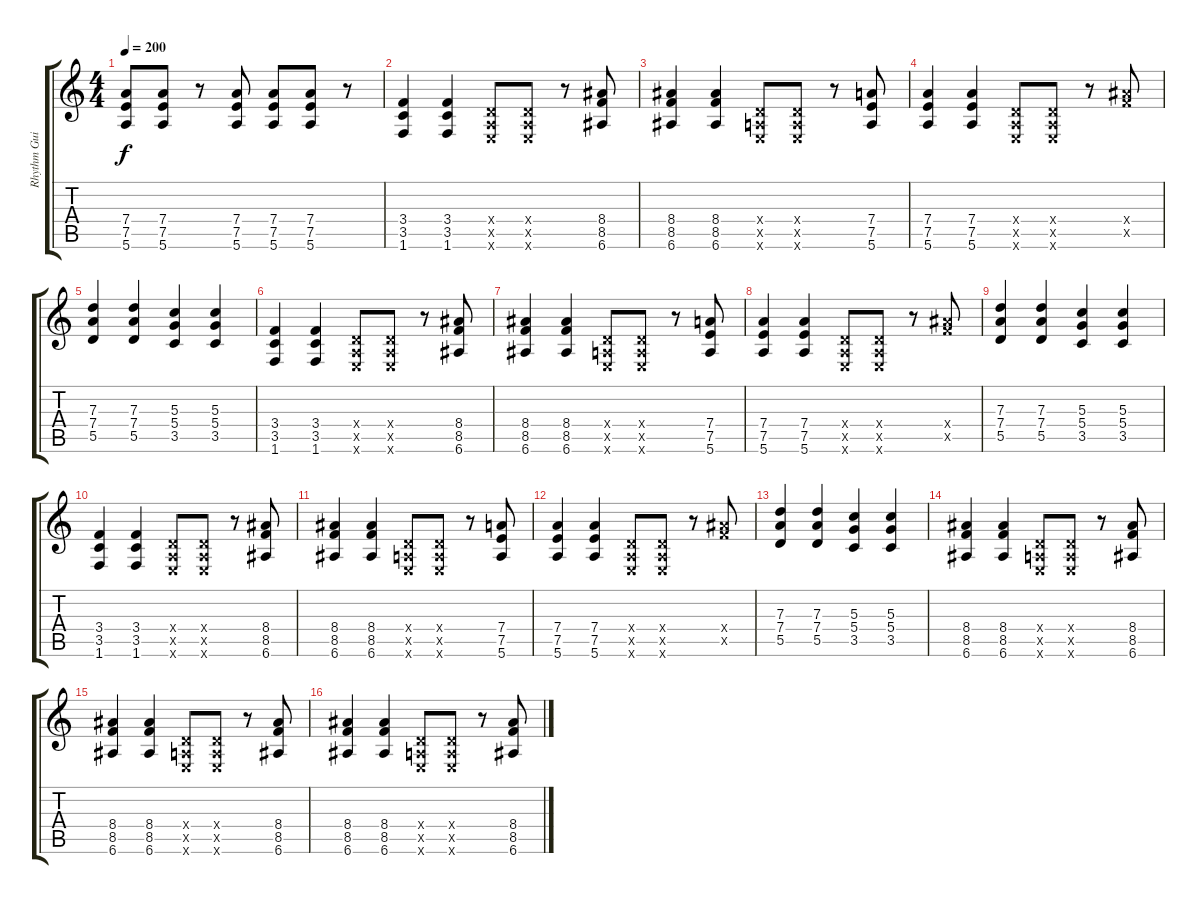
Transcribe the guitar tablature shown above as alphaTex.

\track ("Rhythm Guitar" "Rhythm Gui") {instrument distortionguitar}
\staff {score tabs}
\tuning (E4 B3 G3 D3 A2 E2) {hide}
\ts (4 4)
\tempo 200
\clef g2
\ks c
(7.4 7.5 5.6).8{dy f} (7.4 7.5 5.6).8 r.8 (7.4 7.5 5.6).8 (7.4 7.5 5.6).8 (7.4 7.5 5.6).8 r.8 |
(3.4 3.5 1.6).4 (3.4 3.5 1.6).4 (0.4{x} 0.5{x} 0.6{x}).8 (0.4{x} 0.5{x} 0.6{x}).8 r.8 (8.4 8.5 6.6).8 |
(8.4 8.5 6.6).4 (8.4 8.5 6.6).4 (0.4{x} 0.5{x} 0.6{x}).8 (0.4{x} 0.5{x} 0.6{x}).8 r.8 (7.4 7.5 5.6).8 |
(7.4 7.5 5.6).4 (7.4 7.5 5.6).4 (0.4{x} 0.5{x} 0.6{x}).8 (0.4{x} 0.5{x} 0.6{x}).8 r.8 (8.4{x} 8.5{x}).8 |
(7.3 7.4 5.5).4 (7.3 7.4 5.5).4 (5.3 5.4 3.5).4 (5.3 5.4 3.5).4 |
(3.4 3.5 1.6).4 (3.4 3.5 1.6).4 (0.4{x} 0.5{x} 0.6{x}).8 (0.4{x} 0.5{x} 0.6{x}).8 r.8 (8.4 8.5 6.6).8 |
(8.4 8.5 6.6).4 (8.4 8.5 6.6).4 (0.4{x} 0.5{x} 0.6{x}).8 (0.4{x} 0.5{x} 0.6{x}).8 r.8 (7.4 7.5 5.6).8 |
(7.4 7.5 5.6).4 (7.4 7.5 5.6).4 (0.4{x} 0.5{x} 0.6{x}).8 (0.4{x} 0.5{x} 0.6{x}).8 r.8 (8.4{x} 8.5{x}).8 |
(7.3 7.4 5.5).4 (7.3 7.4 5.5).4 (5.3 5.4 3.5).4 (5.3 5.4 3.5).4 |
(3.4 3.5 1.6).4 (3.4 3.5 1.6).4 (0.4{x} 0.5{x} 0.6{x}).8 (0.4{x} 0.5{x} 0.6{x}).8 r.8 (8.4 8.5 6.6).8 |
(8.4 8.5 6.6).4 (8.4 8.5 6.6).4 (0.4{x} 0.5{x} 0.6{x}).8 (0.4{x} 0.5{x} 0.6{x}).8 r.8 (7.4 7.5 5.6).8 |
(7.4 7.5 5.6).4 (7.4 7.5 5.6).4 (0.4{x} 0.5{x} 0.6{x}).8 (0.4{x} 0.5{x} 0.6{x}).8 r.8 (8.4{x} 8.5{x}).8 |
(7.3 7.4 5.5).4 (7.3 7.4 5.5).4 (5.3 5.4 3.5).4 (5.3 5.4 3.5).4 |
(8.4 8.5 6.6).4 (8.4 8.5 6.6).4 (0.4{x} 0.5{x} 0.6{x}).8 (0.4{x} 0.5{x} 0.6{x}).8 r.8 (8.4 8.5 6.6).8 |
(8.4 8.5 6.6).4 (8.4 8.5 6.6).4 (0.4{x} 0.5{x} 0.6{x}).8 (0.4{x} 0.5{x} 0.6{x}).8 r.8 (8.4 8.5 6.6).8 |
(8.4 8.5 6.6).4 (8.4 8.5 6.6).4 (0.4{x} 0.5{x} 0.6{x}).8 (0.4{x} 0.5{x} 0.6{x}).8 r.8 (8.4 8.5 6.6).8
